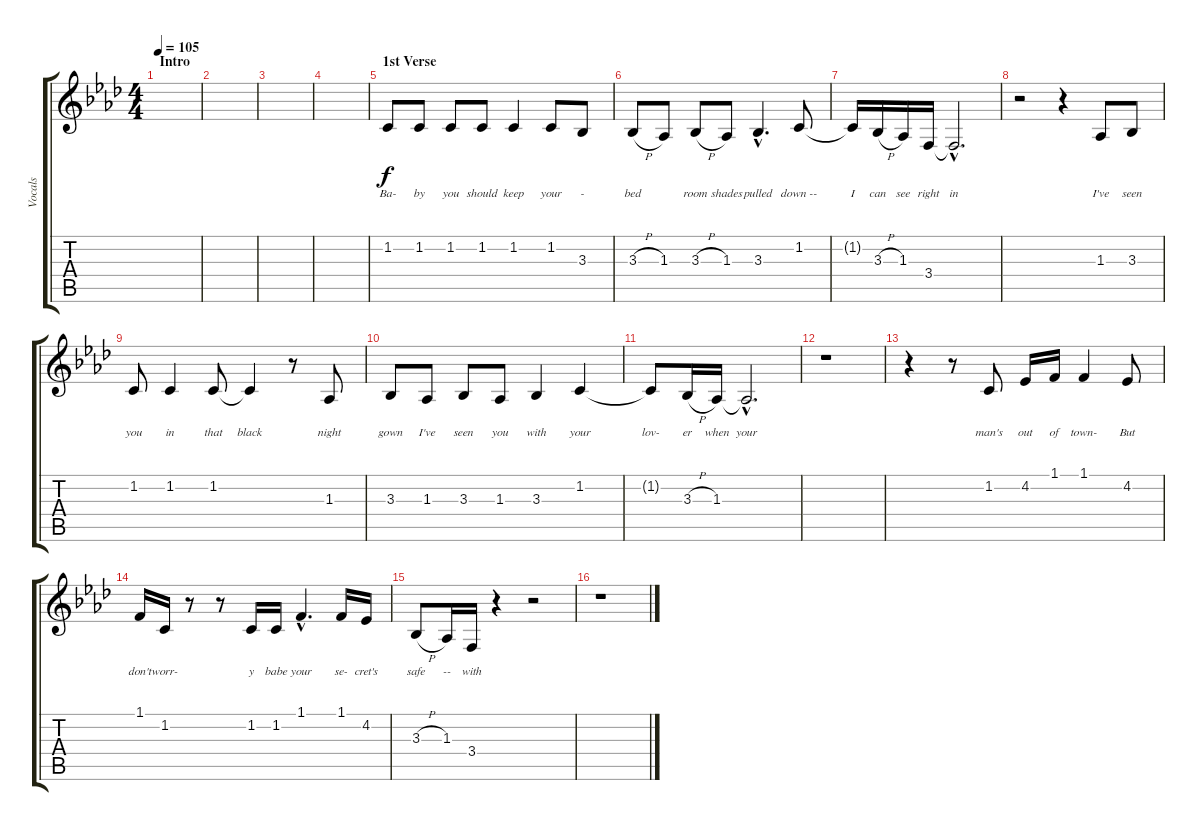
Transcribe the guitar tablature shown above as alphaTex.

\track ("Vocals" "Vocals") {instrument bassoon}
\staff {score tabs}
\tuning (E4 B3 G3 D3 A2 E2) {hide}
\ts (4 4)
\section ("" "Intro")
\tempo 105
\clef g2
\ks ab
|
|
|
|
\section ("" "1st Verse")
1.2.8{lyrics (0 "Ba-") lyrics (1 "") lyrics (2 "") lyrics (3 "") lyrics (4 "")} 1.2.8{lyrics (0 "by") lyrics (1 "") lyrics (2 "") lyrics (3 "") lyrics (4 "")} 1.2.8{lyrics (0 "you") lyrics (1 "") lyrics (2 "") lyrics (3 "") lyrics (4 "")} 1.2.8{lyrics (0 "should") lyrics (1 "") lyrics (2 "") lyrics (3 "") lyrics (4 "")} 1.2.4{lyrics (0 "keep") lyrics (1 "") lyrics (2 "") lyrics (3 "") lyrics (4 "")} 1.2.8{lyrics (0 "your ") lyrics (1 "") lyrics (2 "") lyrics (3 "") lyrics (4 "")} 3.3.8{lyrics (0 "-") lyrics (1 "") lyrics (2 "") lyrics (3 "") lyrics (4 "")} |
3.3{h}.8{lyrics (0 "bed") lyrics (1 "") lyrics (2 "") lyrics (3 "") lyrics (4 "")} 1.3.8{lyrics (0 "") lyrics (1 "") lyrics (2 "") lyrics (3 "") lyrics (4 "")} 3.3{h}.8{lyrics (0 "room") lyrics (1 "") lyrics (2 "") lyrics (3 "") lyrics (4 "")} 1.3.8{lyrics (0 "shades") lyrics (1 "") lyrics (2 "") lyrics (3 "") lyrics (4 "")} 3.3{hac}.4{d lyrics (0 "pulled  ") lyrics (1 "") lyrics (2 "") lyrics (3 "") lyrics (4 "")} 1.2.8{lyrics (0 "down --") lyrics (1 "") lyrics (2 "") lyrics (3 "") lyrics (4 "")} |
1.2{t}.16{lyrics (0 "I") lyrics (1 "") lyrics (2 "") lyrics (3 "") lyrics (4 "")} 3.3{h}.16{lyrics (0 "can") lyrics (1 "") lyrics (2 "") lyrics (3 "") lyrics (4 "")} 1.3.16{lyrics (0 "see") lyrics (1 "") lyrics (2 "") lyrics (3 "") lyrics (4 "")} 3.4.16{lyrics (0 "right") lyrics (1 "") lyrics (2 "") lyrics (3 "") lyrics (4 "")} 3.4{hac t}.2{d lyrics (0 "in") lyrics (1 "") lyrics (2 "") lyrics (3 "") lyrics (4 "")} |
r.2 r.4 1.3.8{lyrics (0 "I've") lyrics (1 "") lyrics (2 "") lyrics (3 "") lyrics (4 "")} 3.3.8{lyrics (0 "seen") lyrics (1 "") lyrics (2 "") lyrics (3 "") lyrics (4 "")} |
1.2.8{lyrics (0 "you") lyrics (1 "") lyrics (2 "") lyrics (3 "") lyrics (4 "")} 1.2.4{lyrics (0 "in") lyrics (1 "") lyrics (2 "") lyrics (3 "") lyrics (4 "")} 1.2.8{lyrics (0 "that") lyrics (1 "") lyrics (2 "") lyrics (3 "") lyrics (4 "")} 1.2{t}.4{lyrics (0 "black") lyrics (1 "") lyrics (2 "") lyrics (3 "") lyrics (4 "")} r.8 1.3.8{lyrics (0 "night") lyrics (1 "") lyrics (2 "") lyrics (3 "") lyrics (4 "")} |
3.3.8{lyrics (0 "gown") lyrics (1 "") lyrics (2 "") lyrics (3 "") lyrics (4 "")} 1.3.8{lyrics (0 "I've") lyrics (1 "") lyrics (2 "") lyrics (3 "") lyrics (4 "")} 3.3.8{lyrics (0 "seen") lyrics (1 "") lyrics (2 "") lyrics (3 "") lyrics (4 "")} 1.3.8{lyrics (0 "you") lyrics (1 "") lyrics (2 "") lyrics (3 "") lyrics (4 "")} 3.3.4{lyrics (0 "with") lyrics (1 "") lyrics (2 "") lyrics (3 "") lyrics (4 "")} 1.2.4{lyrics (0 "your") lyrics (1 "") lyrics (2 "") lyrics (3 "") lyrics (4 "")} |
1.2{t}.8{lyrics (0 "lov-") lyrics (1 "") lyrics (2 "") lyrics (3 "") lyrics (4 "")} 3.3{h}.16{lyrics (0 "er") lyrics (1 "") lyrics (2 "") lyrics (3 "") lyrics (4 "")} 1.3.16{lyrics (0 "when") lyrics (1 "") lyrics (2 "") lyrics (3 "") lyrics (4 "")} 1.3{hac t}.2{d lyrics (0 "your") lyrics (1 "") lyrics (2 "") lyrics (3 "") lyrics (4 "")} |
r.1 |
r.4 r.8 1.2.8{lyrics (0 "man's") lyrics (1 "") lyrics (2 "") lyrics (3 "") lyrics (4 "")} 4.2.16{lyrics (0 "out") lyrics (1 "") lyrics (2 "") lyrics (3 "") lyrics (4 "")} 1.1.16{lyrics (0 "of") lyrics (1 "") lyrics (2 "") lyrics (3 "") lyrics (4 "")} 1.1.4{lyrics (0 "town-") lyrics (1 "") lyrics (2 "") lyrics (3 "") lyrics (4 "")} 4.2.8{lyrics (0 "But") lyrics (1 "") lyrics (2 "") lyrics (3 "") lyrics (4 "")} |
1.1.16{lyrics (0 "don't") lyrics (1 "") lyrics (2 "") lyrics (3 "") lyrics (4 "")} 1.2.16{lyrics (0 "worr-") lyrics (1 "") lyrics (2 "") lyrics (3 "") lyrics (4 "")} r.8 r.8 1.2.16{lyrics (0 "y") lyrics (1 "") lyrics (2 "") lyrics (3 "") lyrics (4 "")} 1.2.16{lyrics (0 "babe") lyrics (1 "") lyrics (2 "") lyrics (3 "") lyrics (4 "")} 1.1{hac}.4{d lyrics (0 "your") lyrics (1 "") lyrics (2 "") lyrics (3 "") lyrics (4 "")} 1.1.16{lyrics (0 "se-") lyrics (1 "") lyrics (2 "") lyrics (3 "") lyrics (4 "")} 4.2.16{lyrics (0 "cret's") lyrics (1 "") lyrics (2 "") lyrics (3 "") lyrics (4 "")} |
3.3{h}.8{lyrics (0 "safe") lyrics (1 "") lyrics (2 "") lyrics (3 "") lyrics (4 "")} 1.3.16{lyrics (0 "--") lyrics (1 "") lyrics (2 "") lyrics (3 "") lyrics (4 "")} 3.4.16{lyrics (0 "with") lyrics (1 "") lyrics (2 "") lyrics (3 "") lyrics (4 "")} r.4 r.2 |
r.1
